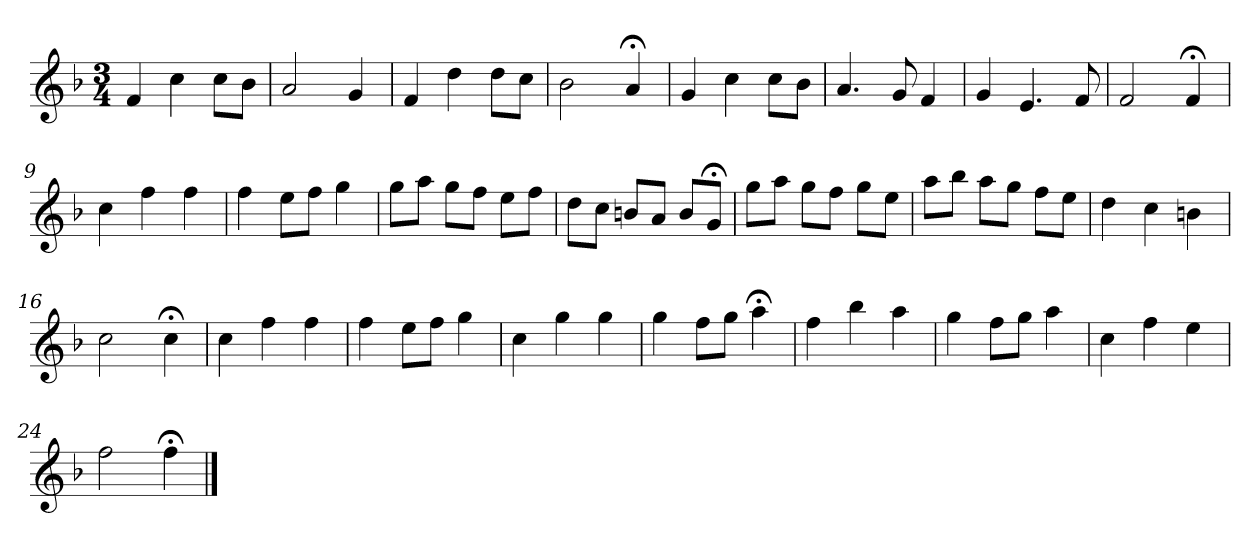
**kern
*part1
*staff1
*k[b-]
*F:
*M3/4
*MM120
=1
4f
4cc
8ccL
8b-J
=2
2a
4g
=3
4f
4dd
8ddL
8ccJ
=4
2b-
4a;<
=5
4g
4cc
8ccL
8b-J
=6
4.a
8g
4f
=7
4g
4.e
8f
=8
2f
4f;<
=9
4cc
4ff
4ff
=10
4ff
8eeL
8ffJ
4gg
=11
8ggL
8aaJ
8ggL
8ffJ
8eeL
8ffJ
=12
8ddL
8ccJ
8bnL
8aJ
8bL
8g;<J
=13
8ggL
8aaJ
8ggL
8ffJ
8ggL
8eeJ
=14
8aaL
8bb-J
8aaL
8ggJ
8ffL
8eeJ
=15
4dd
4cc
4bn
=16
2cc
4cc;<
=17
4cc
4ff
4ff
=18
4ff
8eeL
8ffJ
4gg
=19
4cc
4gg
4gg
=20
4gg
8ffL
8ggJ
4aa;<
=21
4ff
4bb-
4aa
=22
4gg
8ffL
8ggJ
4aa
=23
4cc
4ff
4ee
=24
2ff
4ff;<
==
*-
